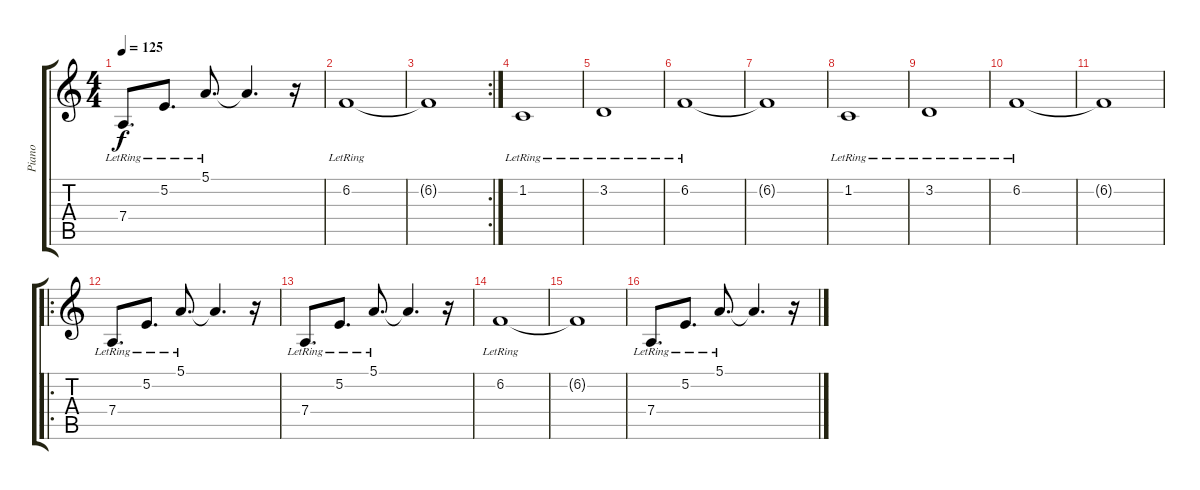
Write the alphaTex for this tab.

\track ("Piano" "Piano") {instrument brightacousticpiano}
\staff {score tabs}
\tuning (E4 B3 G3 D3 A2 E2) {hide}
\ts (4 4)
\tempo 125
\clef g2
\ks c
7.4{lr}.8{d dy f} 5.2{lr}.8{d} 5.1{lr}.8{d} 5.1{t}.4{d} r.16 |
6.2{lr}.1 |
\rc 2
6.2{t}.1 |
1.2{lr}.1 |
3.2{lr}.1 |
6.2{lr}.1 |
6.2{t}.1 |
1.2{lr}.1 |
3.2{lr}.1 |
6.2{lr}.1 |
6.2{t}.1 |
\ro
7.4{lr}.8{d} 5.2{lr}.8{d} 5.1{lr}.8{d} 5.1{t}.4{d} r.16 |
7.4{lr}.8{d} 5.2{lr}.8{d} 5.1{lr}.8{d} 5.1{t}.4{d} r.16 |
6.2{lr}.1 |
6.2{t}.1 |
7.4{lr}.8{d} 5.2{lr}.8{d} 5.1{lr}.8{d} 5.1{t}.4{d} r.16
